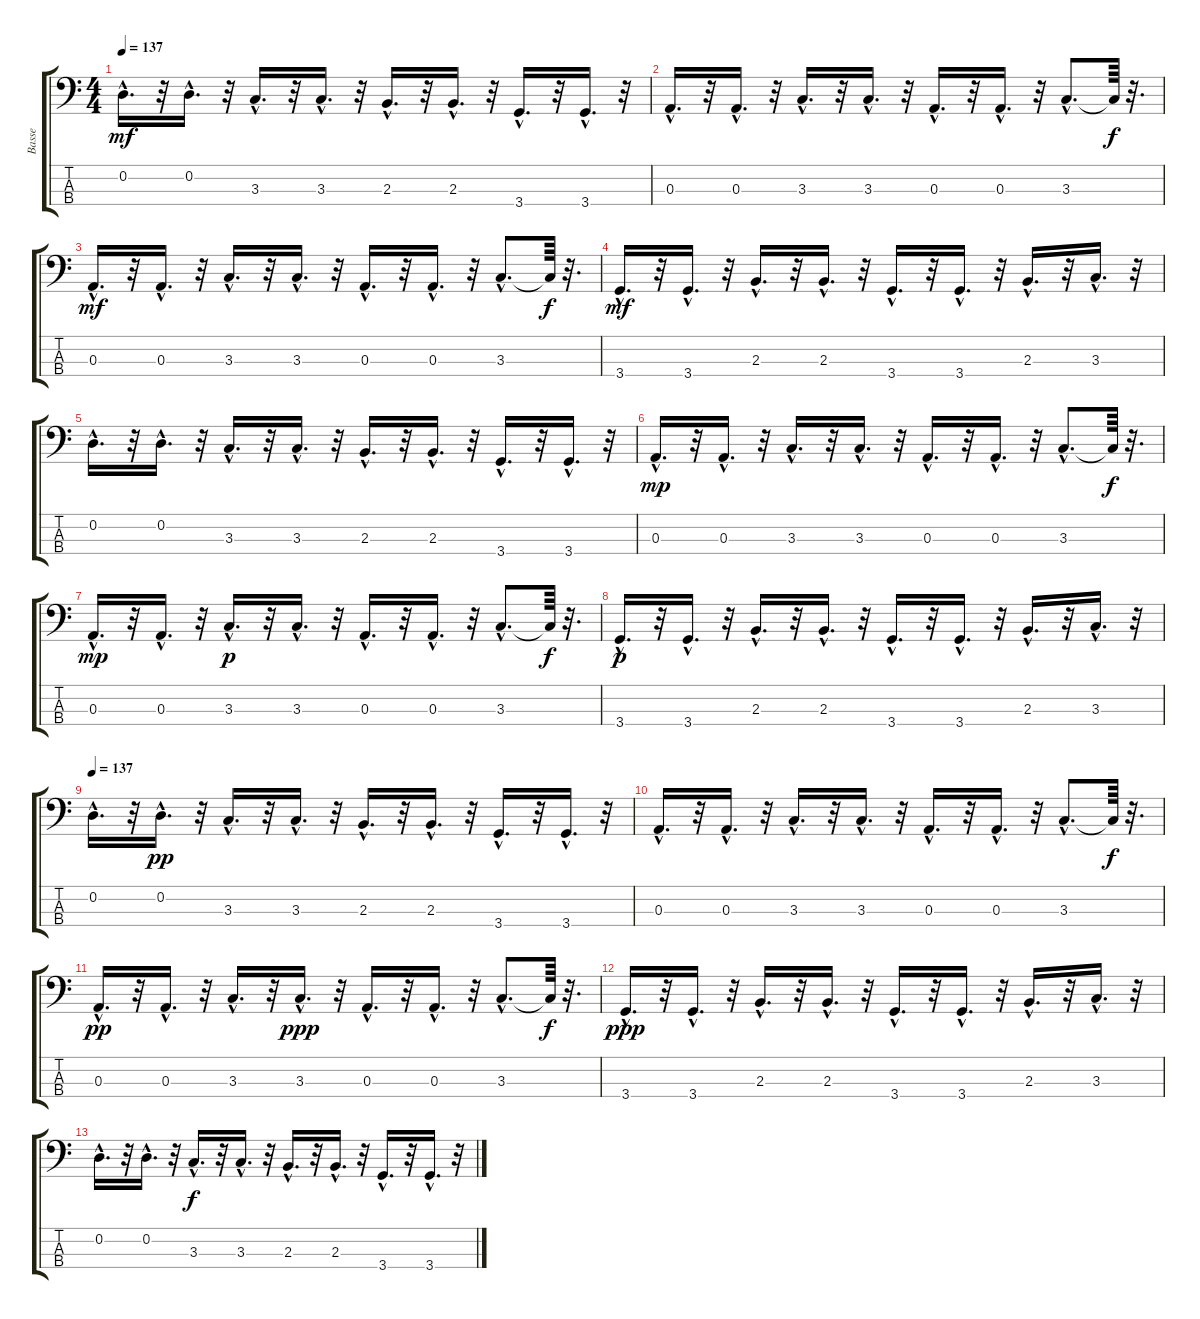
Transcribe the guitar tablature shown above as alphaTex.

\track ("Basse" "Basse") {instrument acousticbass}
\staff {score tabs}
\tuning (G2 D2 A1 E1) {hide}
\ts (4 4)
\tempo 137
\clef f4
\ks c
0.2{hac}.16{d dy mf} r.32 0.2{hac}.16{d} r.32 3.3{hac}.16{d} r.32 3.3{hac}.16{d} r.32 2.3{hac}.16{d} r.32 2.3{hac}.16{d} r.32 3.4{hac}.16{d} r.32 3.4{hac}.16{d} r.32 |
0.3{hac}.16{d} r.32 0.3{hac}.16{d} r.32 3.3{hac}.16{d} r.32 3.3{hac}.16{d} r.32 0.3{hac}.16{d} r.32 0.3{hac}.16{d} r.32 3.3{hac}.8{d} 3.3{t}.64{dy f} r.32{d} |
0.3{hac}.16{d dy mf} r.32 0.3{hac}.16{d} r.32 3.3{hac}.16{d} r.32 3.3{hac}.16{d} r.32 0.3{hac}.16{d} r.32 0.3{hac}.16{d} r.32 3.3{hac}.8{d} 3.3{t}.64{dy f} r.32{d} |
3.4{hac}.16{d dy mf} r.32 3.4{hac}.16{d} r.32 2.3{hac}.16{d} r.32 2.3{hac}.16{d} r.32 3.4{hac}.16{d} r.32 3.4{hac}.16{d} r.32 2.3{hac}.16{d} r.32 3.3{hac}.16{d} r.32 |
0.2{hac}.16{d} r.32 0.2{hac}.16{d} r.32 3.3{hac}.16{d} r.32 3.3{hac}.16{d} r.32 2.3{hac}.16{d} r.32 2.3{hac}.16{d} r.32 3.4{hac}.16{d} r.32 3.4{hac}.16{d} r.32 |
0.3{hac}.16{d dy mp} r.32 0.3{hac}.16{d} r.32 3.3{hac}.16{d} r.32 3.3{hac}.16{d} r.32 0.3{hac}.16{d} r.32 0.3{hac}.16{d} r.32 3.3{hac}.8{d} 3.3{t}.64{dy f} r.32{d} |
0.3{hac}.16{d dy mp} r.32 0.3{hac}.16{d} r.32 3.3{hac}.16{d dy p} r.32 3.3{hac}.16{d} r.32 0.3{hac}.16{d} r.32 0.3{hac}.16{d} r.32 3.3{hac}.8{d} 3.3{t}.64{dy f} r.32{d} |
3.4{hac}.16{d dy p} r.32 3.4{hac}.16{d} r.32 2.3{hac}.16{d} r.32 2.3{hac}.16{d} r.32 3.4{hac}.16{d} r.32 3.4{hac}.16{d} r.32 2.3{hac}.16{d} r.32 3.3{hac}.16{d} r.32 |
\tempo 137
0.2{hac}.16{d} r.32 0.2{hac}.16{d dy pp} r.32 3.3{hac}.16{d} r.32 3.3{hac}.16{d} r.32 2.3{hac}.16{d} r.32 2.3{hac}.16{d} r.32 3.4{hac}.16{d} r.32 3.4{hac}.16{d} r.32 |
0.3{hac}.16{d} r.32 0.3{hac}.16{d} r.32 3.3{hac}.16{d} r.32 3.3{hac}.16{d} r.32 0.3{hac}.16{d} r.32 0.3{hac}.16{d} r.32 3.3{hac}.8{d} 3.3{t}.64{dy f} r.32{d} |
0.3{hac}.16{d dy pp} r.32 0.3{hac}.16{d} r.32 3.3{hac}.16{d} r.32 3.3{hac}.16{d dy ppp} r.32 0.3{hac}.16{d} r.32 0.3{hac}.16{d} r.32 3.3{hac}.8{d} 3.3{t}.64{dy f} r.32{d} |
3.4{hac}.16{d dy ppp} r.32 3.4{hac}.16{d} r.32 2.3{hac}.16{d} r.32 2.3{hac}.16{d} r.32 3.4{hac}.16{d} r.32 3.4{hac}.16{d} r.32 2.3{hac}.16{d} r.32 3.3{hac}.16{d} r.32 |
0.2{hac}.16{d} r.32 0.2{hac}.16{d} r.32 3.3{hac}.16{d dy f} r.32 3.3{hac}.16{d} r.32 2.3{hac}.16{d} r.32 2.3{hac}.16{d} r.32 3.4{hac}.16{d} r.32 3.4{hac}.16{d} r.32
